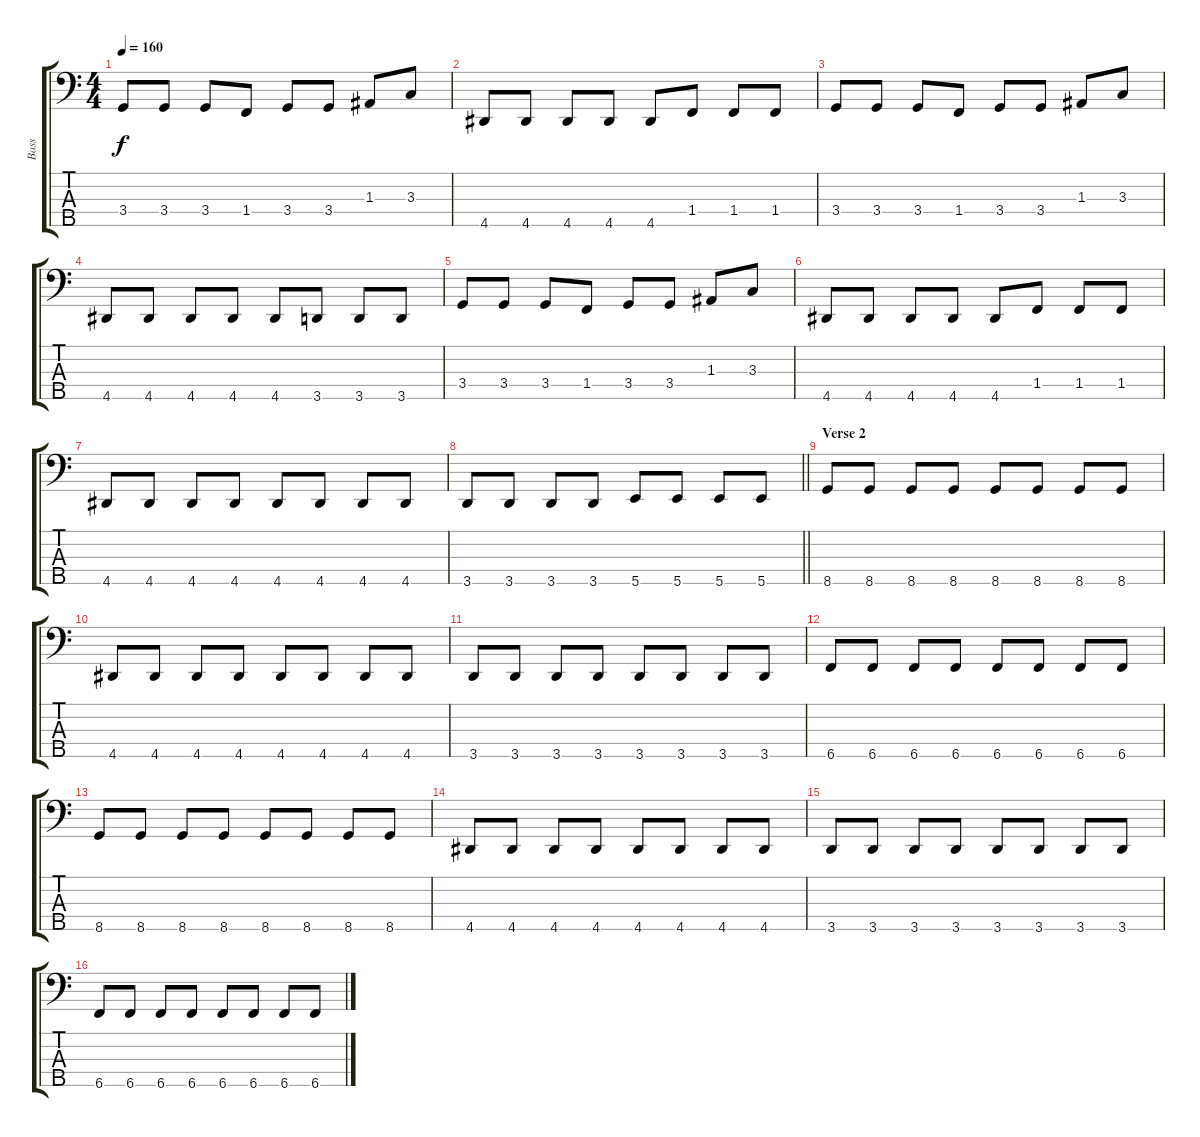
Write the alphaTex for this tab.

\track ("Bass" "Bass") {instrument electricbasspick}
\staff {score tabs}
\tuning (G2 D2 A1 E1 B0) {hide}
\ts (4 4)
\section ("" "")
\tempo 160
\clef f4
\ks c
3.4.8{dy f} 3.4.8 3.4.8 1.4.8 3.4.8 3.4.8 1.3.8 3.3.8 |
4.5.8 4.5.8 4.5.8 4.5.8 4.5.8 1.4.8 1.4.8 1.4.8 |
3.4.8 3.4.8 3.4.8 1.4.8 3.4.8 3.4.8 1.3.8 3.3.8 |
4.5.8 4.5.8 4.5.8 4.5.8 4.5.8 3.5.8 3.5.8 3.5.8 |
3.4.8 3.4.8 3.4.8 1.4.8 3.4.8 3.4.8 1.3.8 3.3.8 |
4.5.8 4.5.8 4.5.8 4.5.8 4.5.8 1.4.8 1.4.8 1.4.8 |
4.5.8 4.5.8 4.5.8 4.5.8 4.5.8 4.5.8 4.5.8 4.5.8 |
\barLineRight lightlight
3.5.8 3.5.8 3.5.8 3.5.8 5.5.8 5.5.8 5.5.8 5.5.8 |
\section ("" "Verse 2")
8.5.8 8.5.8 8.5.8 8.5.8 8.5.8 8.5.8 8.5.8 8.5.8 |
4.5.8 4.5.8 4.5.8 4.5.8 4.5.8 4.5.8 4.5.8 4.5.8 |
3.5.8 3.5.8 3.5.8 3.5.8 3.5.8 3.5.8 3.5.8 3.5.8 |
6.5.8 6.5.8 6.5.8 6.5.8 6.5.8 6.5.8 6.5.8 6.5.8 |
8.5.8 8.5.8 8.5.8 8.5.8 8.5.8 8.5.8 8.5.8 8.5.8 |
4.5.8 4.5.8 4.5.8 4.5.8 4.5.8 4.5.8 4.5.8 4.5.8 |
3.5.8 3.5.8 3.5.8 3.5.8 3.5.8 3.5.8 3.5.8 3.5.8 |
6.5.8 6.5.8 6.5.8 6.5.8 6.5.8 6.5.8 6.5.8 6.5.8
